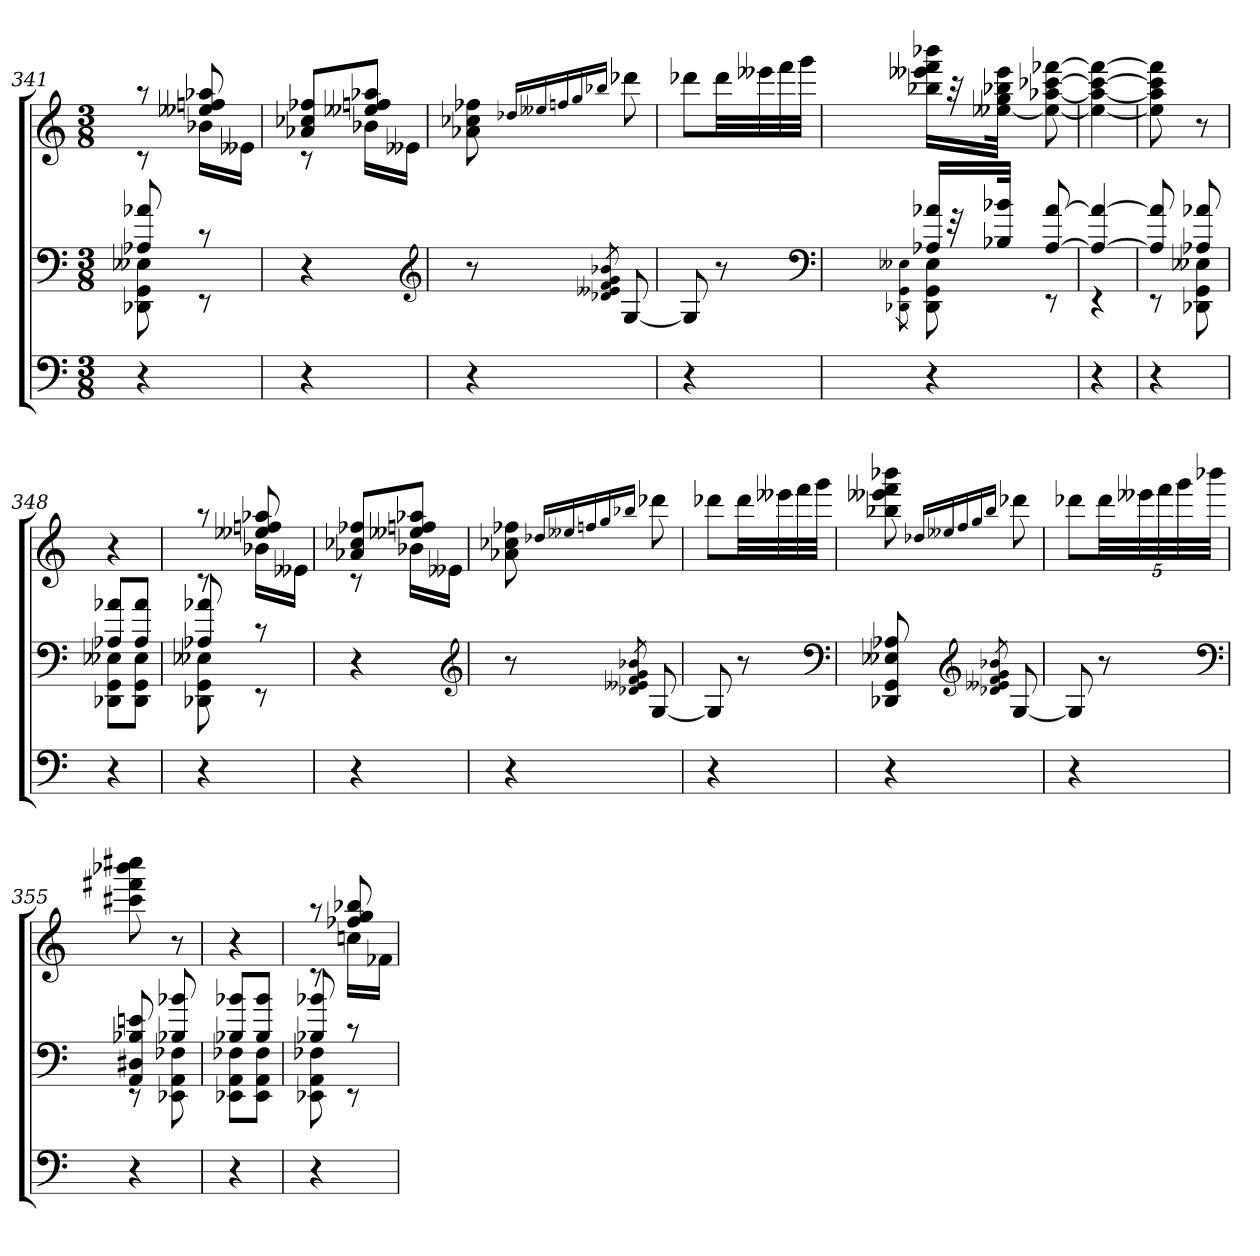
**kern	**kern	**kern
*part3	*part2	*part1
*staff3	*staff2	*staff1
*clefF4	*clefF4	*clefG2
*k[]	*k[]	*k[]
*M3/8	*M3/8	*M3/8
=341	=341	=341
*	*^	*^
4r	8A-X 8a-X	8DD-X 8GG 8E--X	8raa	8rc
.	8rc	8rEE	8ee--X 8ffn 8aa-X	16b-XLL
.	.	.	.	16e--XJJ
*	*v	*v	*	*
=342	=342	=342	=342
4r	4r	8a-X 8cc-X 8ff-XL	8rc
.	.	8ee--X 8ffn 8aa-XJ	16b-XLL
.	.	.	16e--XJJ
*	*	*v	*v
*	*clefG2	*
=343	=343	=343
4r	8r	8a-X 8cc-X 8ff-X
.	.	16qqdd-X/LL
.	.	16qqee--X/
.	.	16qqffn/
.	.	16qqgg/
.	8qd-X/ 8qe--X/ 8qf/ 8qg/ 8qb-X/	16qqbb-X/JJ
.	[8G	8ddd-X
=344	=344	=344
4r	8G]	8ddd-XL
.	8r	32ddd-LL
.	.	32eee--X
.	.	32fff
.	.	32gggJJJ
*	*clefF4	*
=345	=345	=345
*	*^	*
.	.	8qDD-X\ 8qGG\ 8qE--X\	.
4r	16A-X 16a-XLL	8DD-] 8GG] 8E--]	16bb-X 16eee--X 16fff 16bbb-XLL
.	32r	.	32r
.	32B-X 32b-XJJk	.	[32ee--X 32gg 32bb-X 32eee--JJk
.	[8A- [8a-	8rEE	8ee--_ [8aa-X [8ccc-X [8fff-X
=346	=346	=346	=346
4r	4A-_ 4a-_	4rEE	4ee--_ 4aa-_ 4ccc-_ 4fff-_
=347	=347	=347	=347
4r	8A-] 8a-]	8rEE	8ee--] 8aa-] 8ccc-] 8fff-]
.	8A-X 8a-X	8DD-X 8GG 8E--X	8r
=348	=348	=348	=348
4r	8A-X 8a-XL	8DD-X 8GG 8E--XL	4r
.	8A- 8a-J	8DD- 8GG 8E--J	.
=349	=349	=349	=349
*	*	*	*^
4r	8A-X 8a-X	8DD-X 8GG 8E--X	8raa	8rc
.	8rc	8rEE	8ee--X 8ffn 8aa-X	16b-XLL
.	.	.	.	16e--XJJ
*	*v	*v	*	*
=350	=350	=350	=350
4r	4r	8a-X 8cc-X 8ff-XL	8rc
.	.	8ee--X 8ffn 8aa-XJ	16b-XLL
.	.	.	16e--XJJ
*	*	*v	*v
*	*clefG2	*
=351	=351	=351
4r	8r	8a-X 8cc-X 8ff-X
.	.	16qqdd-X/LL
.	.	16qqee--X/
.	.	16qqffn/
.	.	16qqgg/
.	8qd-X/ 8qe--X/ 8qf/ 8qg/ 8qb-X/	16qqbb-X/JJ
.	[8G	8ddd-X
=352	=352	=352
4r	8G]	8ddd-XL
.	8r	32ddd-LL
.	.	32eee--X
.	.	32fff
.	.	32gggJJJ
*	*clefF4	*
=353	=353	=353
4r	8DD-X 8GG 8E--X 8A-X	8bb-X 8eee--X 8fff 8bbb-X
*	*clefG2	*
.	.	16qqdd-X/LL
.	.	16qqee--X/
.	.	16qqff/
.	.	16qqgg/
.	8qd-X/ 8qe--X/ 8qf/ 8qg/ 8qb-X/	16qqbb-/JJ
.	[8G	8ddd-X
=354	=354	=354
4r	8G]	8ddd-XL
.	8r	40ddd-LL
.	.	40eee--X
.	.	40fff
.	.	40ggg
.	.	40bbb-XJJJ
*	*clefF4	*
=355	=355	=355
*	*^	*
4r	8AA 8D#X 8B-X 8en	8rEE	8ccc#X 8fff#X 8bbb-X 8cccc#X
.	8B-X 8b-X	8EE-X 8AA 8F-X	8r
=356	=356	=356	=356
4r	8B-X 8b-XL	8EE-X 8AA 8F-XL	4r
.	8B- 8b-J	8EE- 8AA 8F-J	.
=357	=357	=357	=357
*	*	*	*^
4r	8B-X 8b-X	8EE-X 8AA 8F-X	8raa	8rc
.	8rc	8rEE	8ff-X 8gg 8bb-X	16ccnLL
.	.	.	.	16f-XJJ
*	*v	*v	*	*
*	*	*v	*v
=	=	=
*-	*-	*-
